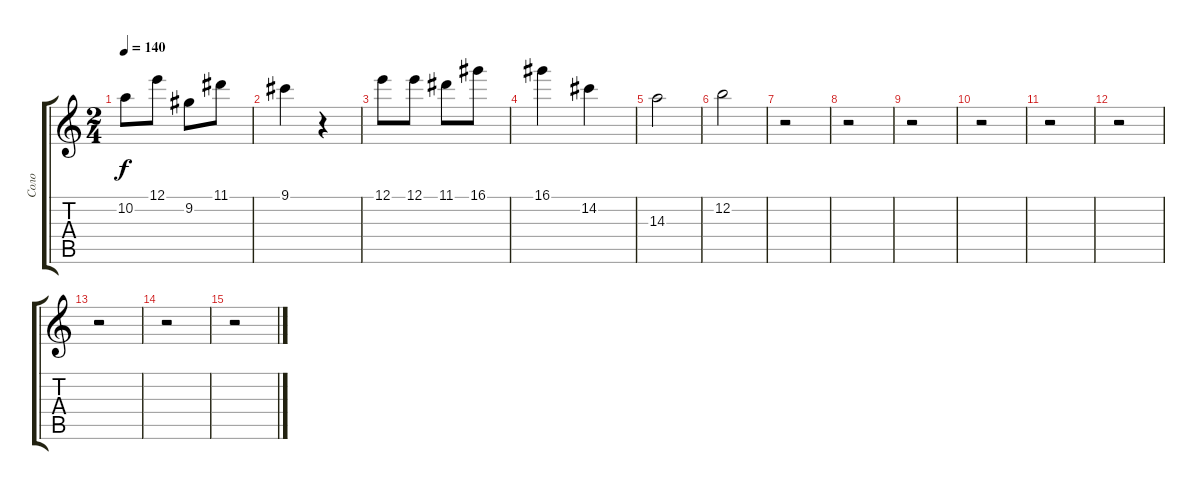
\track ("Соло" "Соло") {instrument overdrivenguitar}
\staff {score tabs}
\tuning (E4 B3 G3 D3 A2 E2) {hide}
\ts (2 4)
\tempo 140
\clef g2
\ks c
10.2.8{dy f} 12.1.8 9.2.8 11.1.8 |
9.1.4 r.4 |
12.1.8 12.1.8 11.1.8 16.1.8 |
16.1.4 14.2.4 |
14.3.2 |
12.2.2 |
r.2 |
r.2 |
r.2 |
r.2 |
r.2 |
r.2 |
r.2 |
r.2 |
r.2
